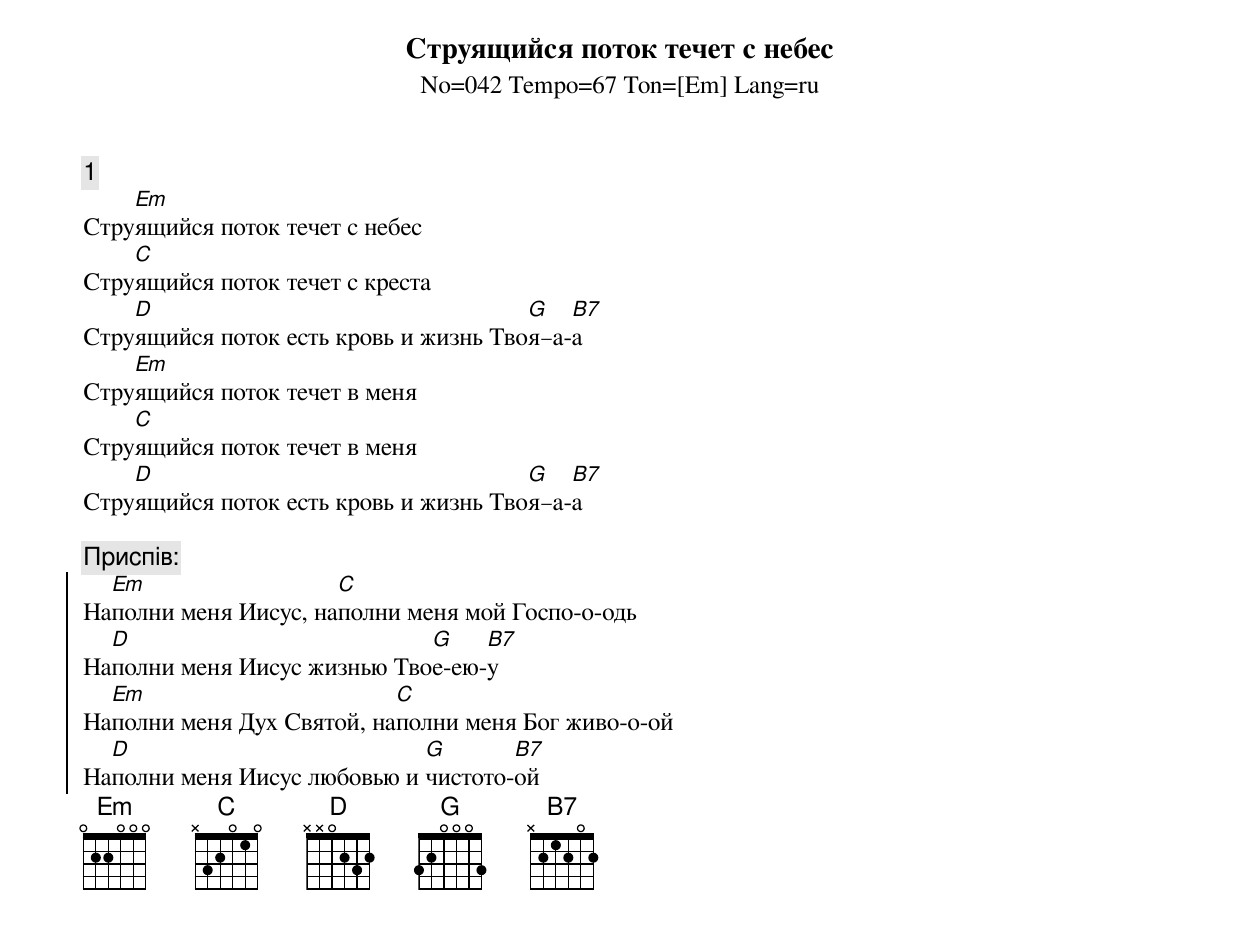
{title:Струящийся поток течет с небес}
{subtitle:No=042 Tempo=67 Ton=[Em] Lang=ru}

{c: 1}
Стру[Em]ящийся поток течет с небес
Стру[C]ящийся поток течет с креста
Стру[D]ящийся поток есть кровь и жизнь Тво[G]я–а-[B7]а
Стру[Em]ящийся поток течет в меня
Стру[C]ящийся поток течет в меня
Стру[D]ящийся поток есть кровь и жизнь Тво[G]я–а-[B7]а

{c: Приспів:}
{soc}
На[Em]полни меня Иисус, на[C]полни меня мой Госпо-о-одь
На[D]полни меня Иисус жизнью Тво[G]е-ею-[B7]у
На[Em]полни меня Дух Святой, на[C]полни меня Бог живо-о-ой
На[D]полни меня Иисус любовью и [G]чистото-[B7]ой
{eoc}
